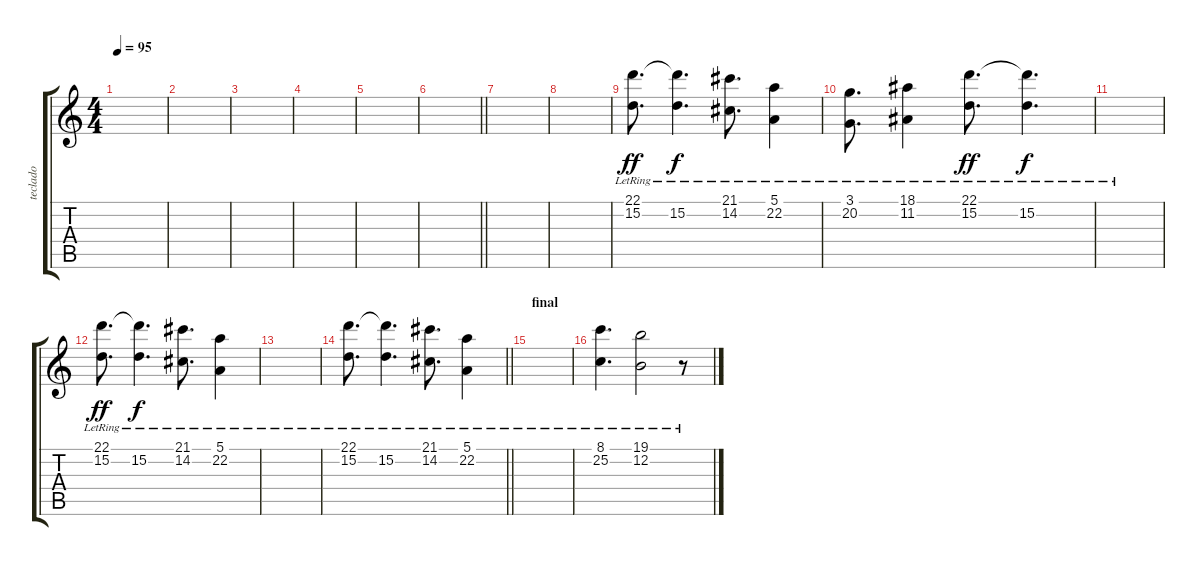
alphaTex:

\track ("teclado" "teclado") {instrument electricpiano1}
\staff {score tabs}
\tuning (E4 B3 G3 D3 A2 E2) {hide}
\ts (4 4)
\tempo 95
\clef g2
\ks c
|
|
|
|
|
\barLineRight lightlight
|
\section ("" "")
|
|
(22.1{lr} 15.2{lr}).8{d dy ff} (22.1{t} 15.2{lr}).4{d dy f} (21.1{lr} 14.2{lr}).8{d} (5.1{lr} 22.2{lr}).4 |
(3.1{lr} 20.2{lr}).8{d} (18.1{lr} 11.2{lr}).4 (22.1{lr} 15.2{lr}).8{d dy ff} (22.1{t} 15.2{lr}).4{d dy f} |
|
(22.1{lr} 15.2{lr}).8{d dy ff} (22.1{t} 15.2{lr}).4{d dy f} (21.1{lr} 14.2{lr}).8{d} (5.1{lr} 22.2{lr}).4 |
|
\barLineRight lightlight
(22.1{lr} 15.2{lr}).8{d} (22.1{t} 15.2{lr}).4{d} (21.1{lr} 14.2{lr}).8{d} (5.1{lr} 22.2{lr}).4 |
\section ("" "final")
|
(8.1{lr} 25.2{lr}).4{d} (19.1{lr} 12.2{lr}).2 r.8
